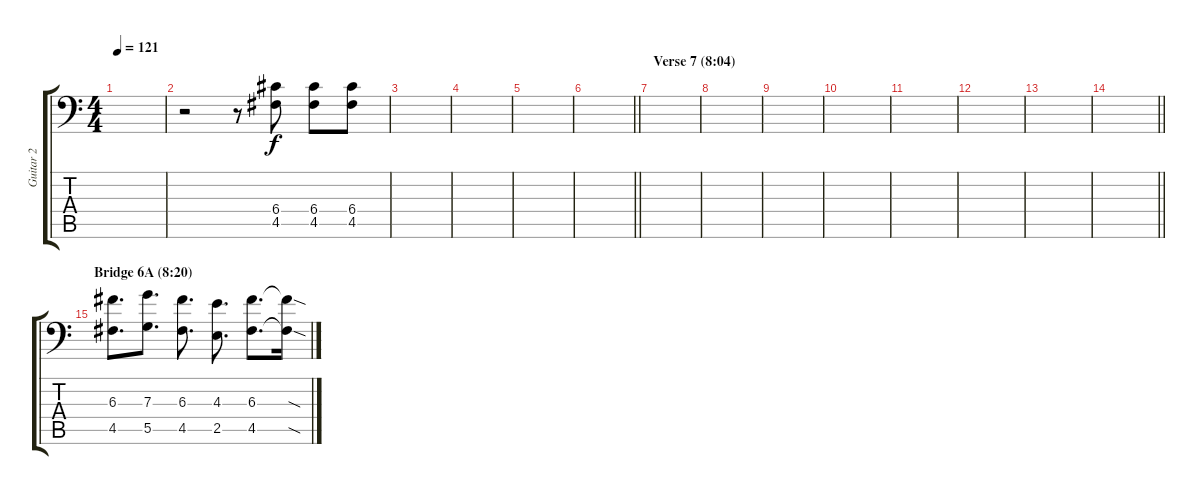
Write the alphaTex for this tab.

\track ("Guitar 2" "Guitar 2") {instrument distortionguitar}
\staff {score tabs}
\tuning (A3 E3 C3 G2 D2 A1) {hide}
\ts (4 4)
\tempo 121
\clef f4
\ks c
|
r.2 r.8 (6.4 4.5).8 (6.4 4.5).8 (6.4 4.5).8 |
|
|
|
\barLineRight lightlight
|
\section ("" "Verse 7 (8:04)")
|
|
|
|
|
|
|
\barLineRight lightlight
|
\section ("" "Bridge 6A (8:20)")
(6.3 4.5).8{d volume 15 balance 15} (7.3 5.5).8{d} (6.3 4.5).8{d} (4.3 2.5).8{d} (6.3 4.5).8{d} (6.3{sod t} 4.5{sod t}).16
